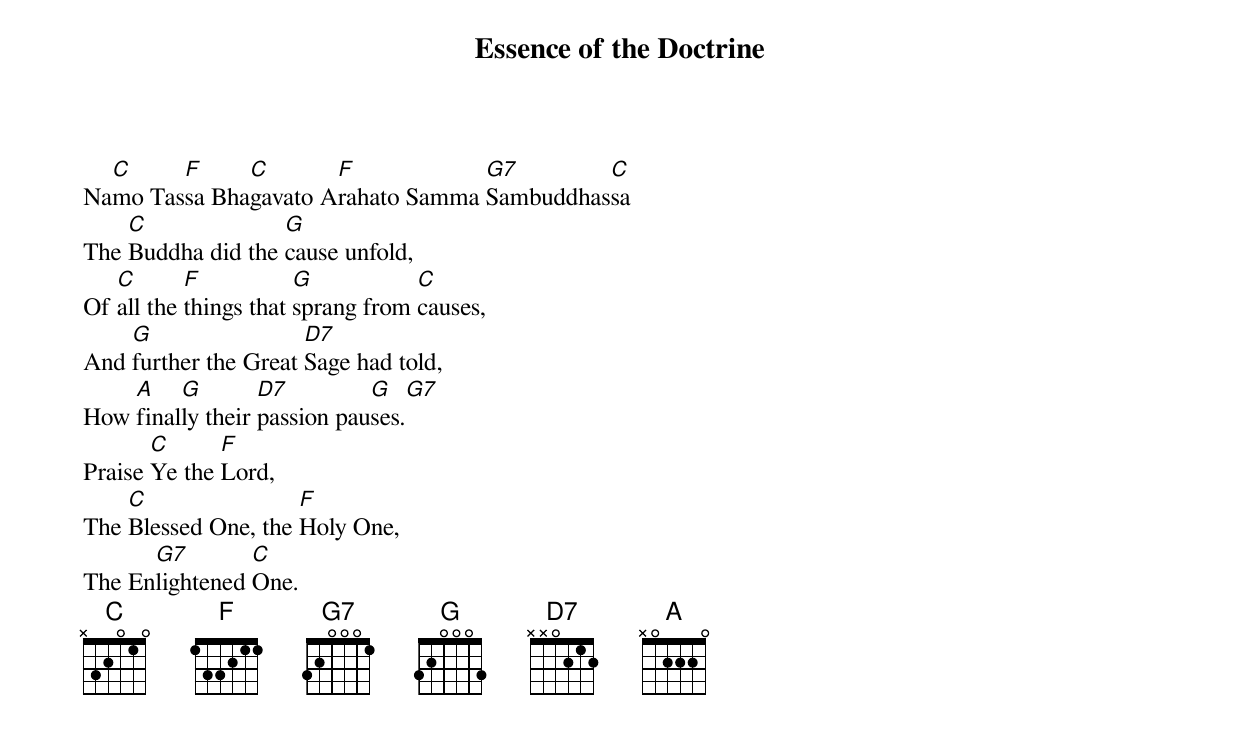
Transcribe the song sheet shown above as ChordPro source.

{title: Essence of the Doctrine}
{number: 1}
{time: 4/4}

Na[C]mo Tas[F]sa Bha[C]gavato A[F]rahato Samma [G7]Sambuddhas[C]sa
The [C]Buddha did the [G]cause unfold,
Of [C]all the [F]things that [G]sprang from [C]causes,
And [G]further the Great [D7]Sage had told,
How [A]final[G]ly their [D7]passion pau[G]ses.[G7]
Praise [C]Ye the [F]Lord,
The [C]Blessed One, the [F]Holy One,
The En[G7]lightened [C]One.
